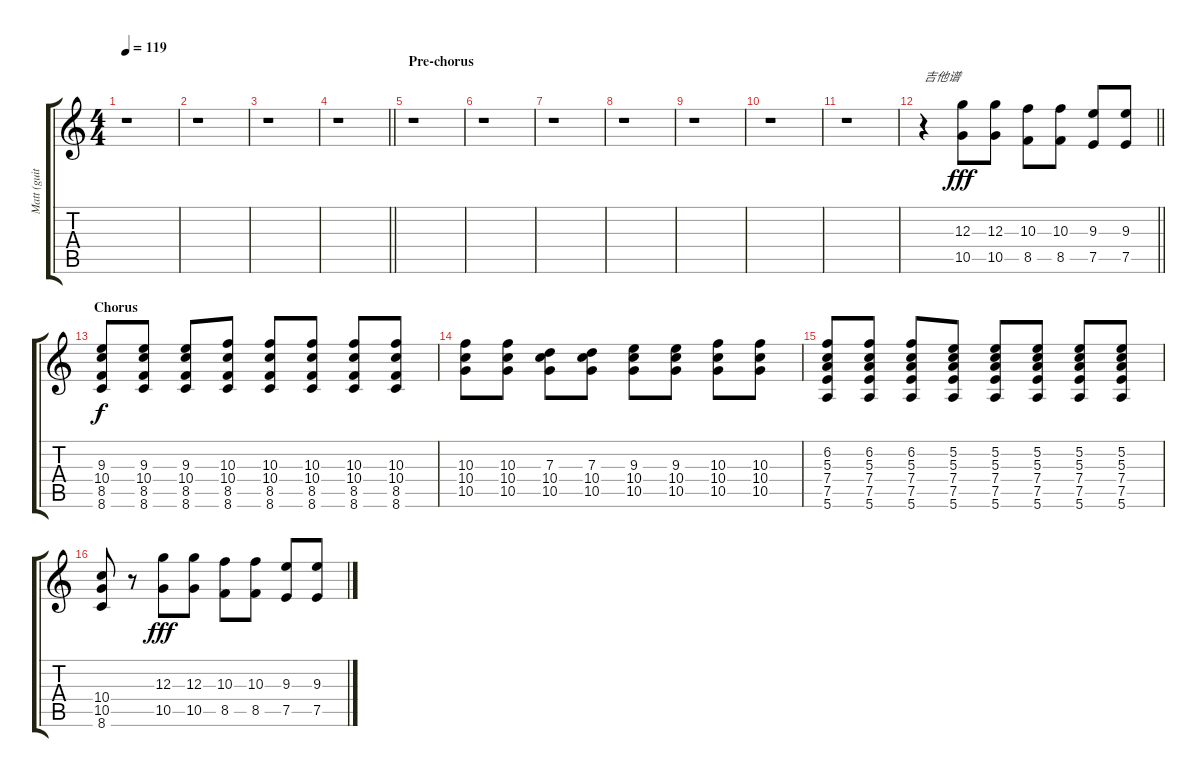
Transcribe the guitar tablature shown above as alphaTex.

\track ("Matt (guitar 2)" "Matt (guit") {instrument distortionguitar}
\staff {score tabs}
\tuning (E4 B3 G3 D3 A2 E2) {hide}
\ts (4 4)
\tempo 119
\clef g2
\ks c
r.1{dy fff} |
r.1 |
r.1 |
\barLineRight lightlight
r.1 |
\section ("" "Pre-chorus")
r.1 |
r.1 |
r.1 |
r.1 |
r.1 |
r.1 |
r.1 |
\barLineRight lightlight
r.4{txt "吉他谱"} (12.3 10.5).8 (12.3 10.5).8 (10.3 8.5).8 (10.3 8.5).8 (9.3 7.5).8 (9.3 7.5).8 |
\section ("" "Chorus")
(9.3 10.4 8.5 8.6).8{dy f} (9.3 10.4 8.5 8.6).8 (9.3 10.4 8.5 8.6).8 (10.3 10.4 8.5 8.6).8 (10.3 10.4 8.5 8.6).8 (10.3 10.4 8.5 8.6).8 (10.3 10.4 8.5 8.6).8 (10.3 10.4 8.5 8.6).8 |
(10.3 10.4 10.5).8 (10.3 10.4 10.5).8 (7.3 10.4 10.5).8 (7.3 10.4 10.5).8 (9.3 10.4 10.5).8 (9.3 10.4 10.5).8 (10.3 10.4 10.5).8 (10.3 10.4 10.5).8 |
(6.2 5.3 7.4 7.5 5.6).8 (6.2 5.3 7.4 7.5 5.6).8 (6.2 5.3 7.4 7.5 5.6).8 (5.2 5.3 7.4 7.5 5.6).8 (5.2 5.3 7.4 7.5 5.6).8 (5.2 5.3 7.4 7.5 5.6).8 (5.2 5.3 7.4 7.5 5.6).8 (5.2 5.3 7.4 7.5 5.6).8 |
(10.4 10.5 8.6).8 r.8 (12.3 10.5).8{dy fff} (12.3 10.5).8 (10.3 8.5).8 (10.3 8.5).8 (9.3 7.5).8 (9.3 7.5).8
